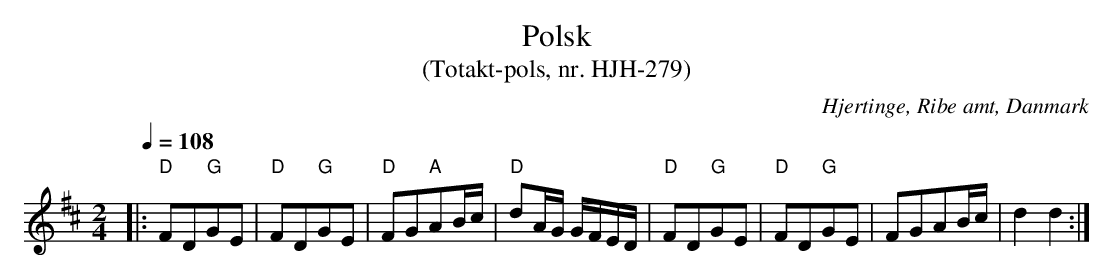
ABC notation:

X:1
T:Polsk
T:(Totakt-pols, nr. HJH-279)
O:Hjertinge, Ribe amt, Danmark
M:2/4
L:1/8
Q:1/4=108
K:D
|: "D"FD"G"GE | "D"FD"G"GE | "D"FG"A"AB/c/ | "D"dA/G/ G/F/E/D/ | "D"FD"G"GE | "D"FD"G"GE | FGAB/c/ | d2 d2 :|
